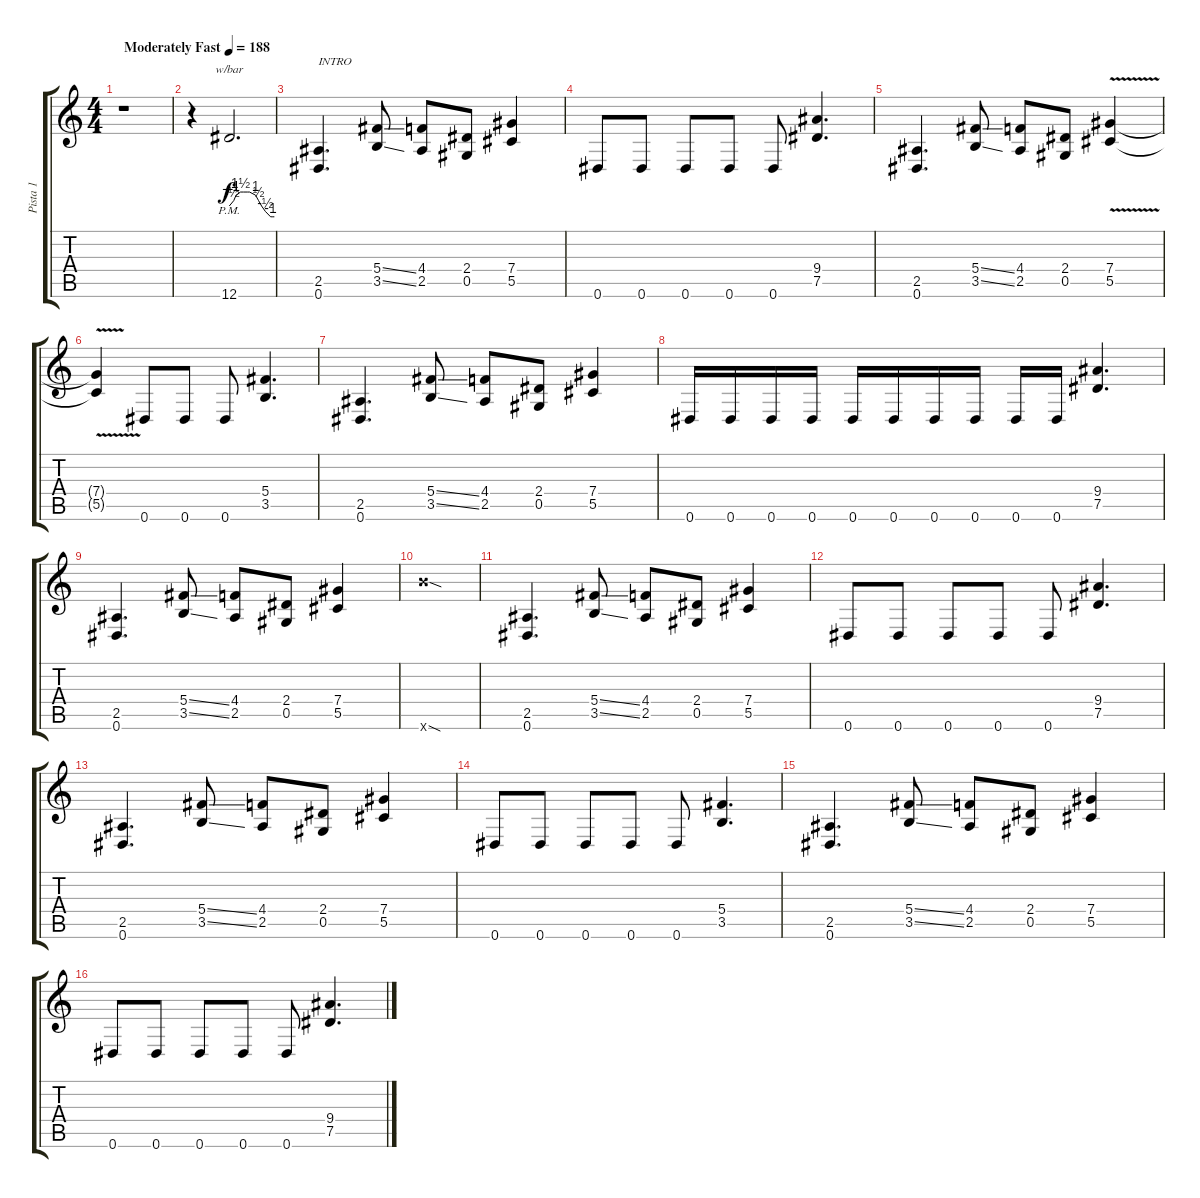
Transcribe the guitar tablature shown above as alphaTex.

\track ("Pista 1" "Pista 1") {instrument overdrivenguitar}
\staff {score tabs}
\tuning (Eb4 Bb3 Gb3 Db3 Ab2 Eb2) {hide}
\ts (4 4)
\tempo (188 "Moderately Fast")
\clef g2
\ks c
r.1{dy f instrument overdrivenguitar} |
r.4 12.6{pm}.2{d tbe (custom default 0 0 6 2 9 4 15 6 19 6 24 6 27 6 35 4 39 2 43 0 48 -2 55 -4 58 -4 60 -4)} |
(2.5 0.6).4{d txt "INTRO"} (5.4{ss} 3.5{ss}).8 (4.4 2.5).8 (2.4 0.5).8 (7.4 5.5).4 |
0.6.8 0.6.8 0.6.8 0.6.8 0.6.8 (9.4 7.5).4{d} |
(2.5 0.6).4{d} (5.4{ss} 3.5{ss}).8 (4.4 2.5).8 (2.4 0.5).8 (7.4{v} 5.5{v}).4 |
(7.4{t} 5.5{t}).4 0.6.8 0.6.8 0.6.8 (5.4 3.5).4{d} |
(2.5 0.6).4{d} (5.4{ss} 3.5{ss}).8 (4.4 2.5).8 (2.4 0.5).8 (7.4 5.5).4 |
0.6.16 0.6.16 0.6.16 0.6.16 0.6.16 0.6.16 0.6.16 0.6.16 0.6.16 0.6.16 (9.4 7.5).4{d} |
(2.5 0.6).4{d} (5.4{ss} 3.5{ss}).8 (4.4 2.5).8 (2.4 0.5).8 (7.4 5.5).4 |
20.6{sod x}.1 |
(2.5 0.6).4{d} (5.4{ss} 3.5{ss}).8 (4.4 2.5).8 (2.4 0.5).8 (7.4 5.5).4 |
0.6.8 0.6.8 0.6.8 0.6.8 0.6.8 (9.4 7.5).4{d} |
(2.5 0.6).4{d} (5.4{ss} 3.5{ss}).8 (4.4 2.5).8 (2.4 0.5).8 (7.4 5.5).4 |
0.6.8 0.6.8 0.6.8 0.6.8 0.6.8 (5.4 3.5).4{d} |
(2.5 0.6).4{d} (5.4{ss} 3.5{ss}).8 (4.4 2.5).8 (2.4 0.5).8 (7.4 5.5).4 |
0.6.8 0.6.8 0.6.8 0.6.8 0.6.8 (9.4 7.5).4{d}
